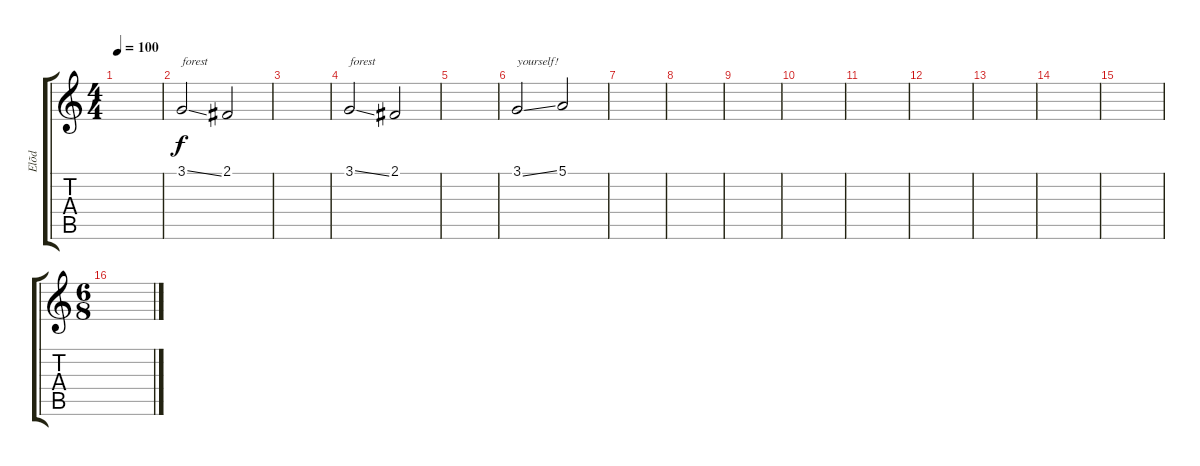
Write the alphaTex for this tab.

\track ("Elõd" "Elõd") {instrument flute}
\staff {score tabs}
\tuning (E4 B3 G3 D3 A2 E2) {hide}
\ts (4 4)
\tempo 100
\clef g2
\ks c
|
3.1{ss}.2{txt "forest"} 2.1.2 |
|
3.1{ss}.2{txt "forest"} 2.1.2 |
|
3.1{ss}.2{txt "yourself!"} 5.1.2 |
|
|
|
|
|
|
|
|
|
\ts (6 8)
